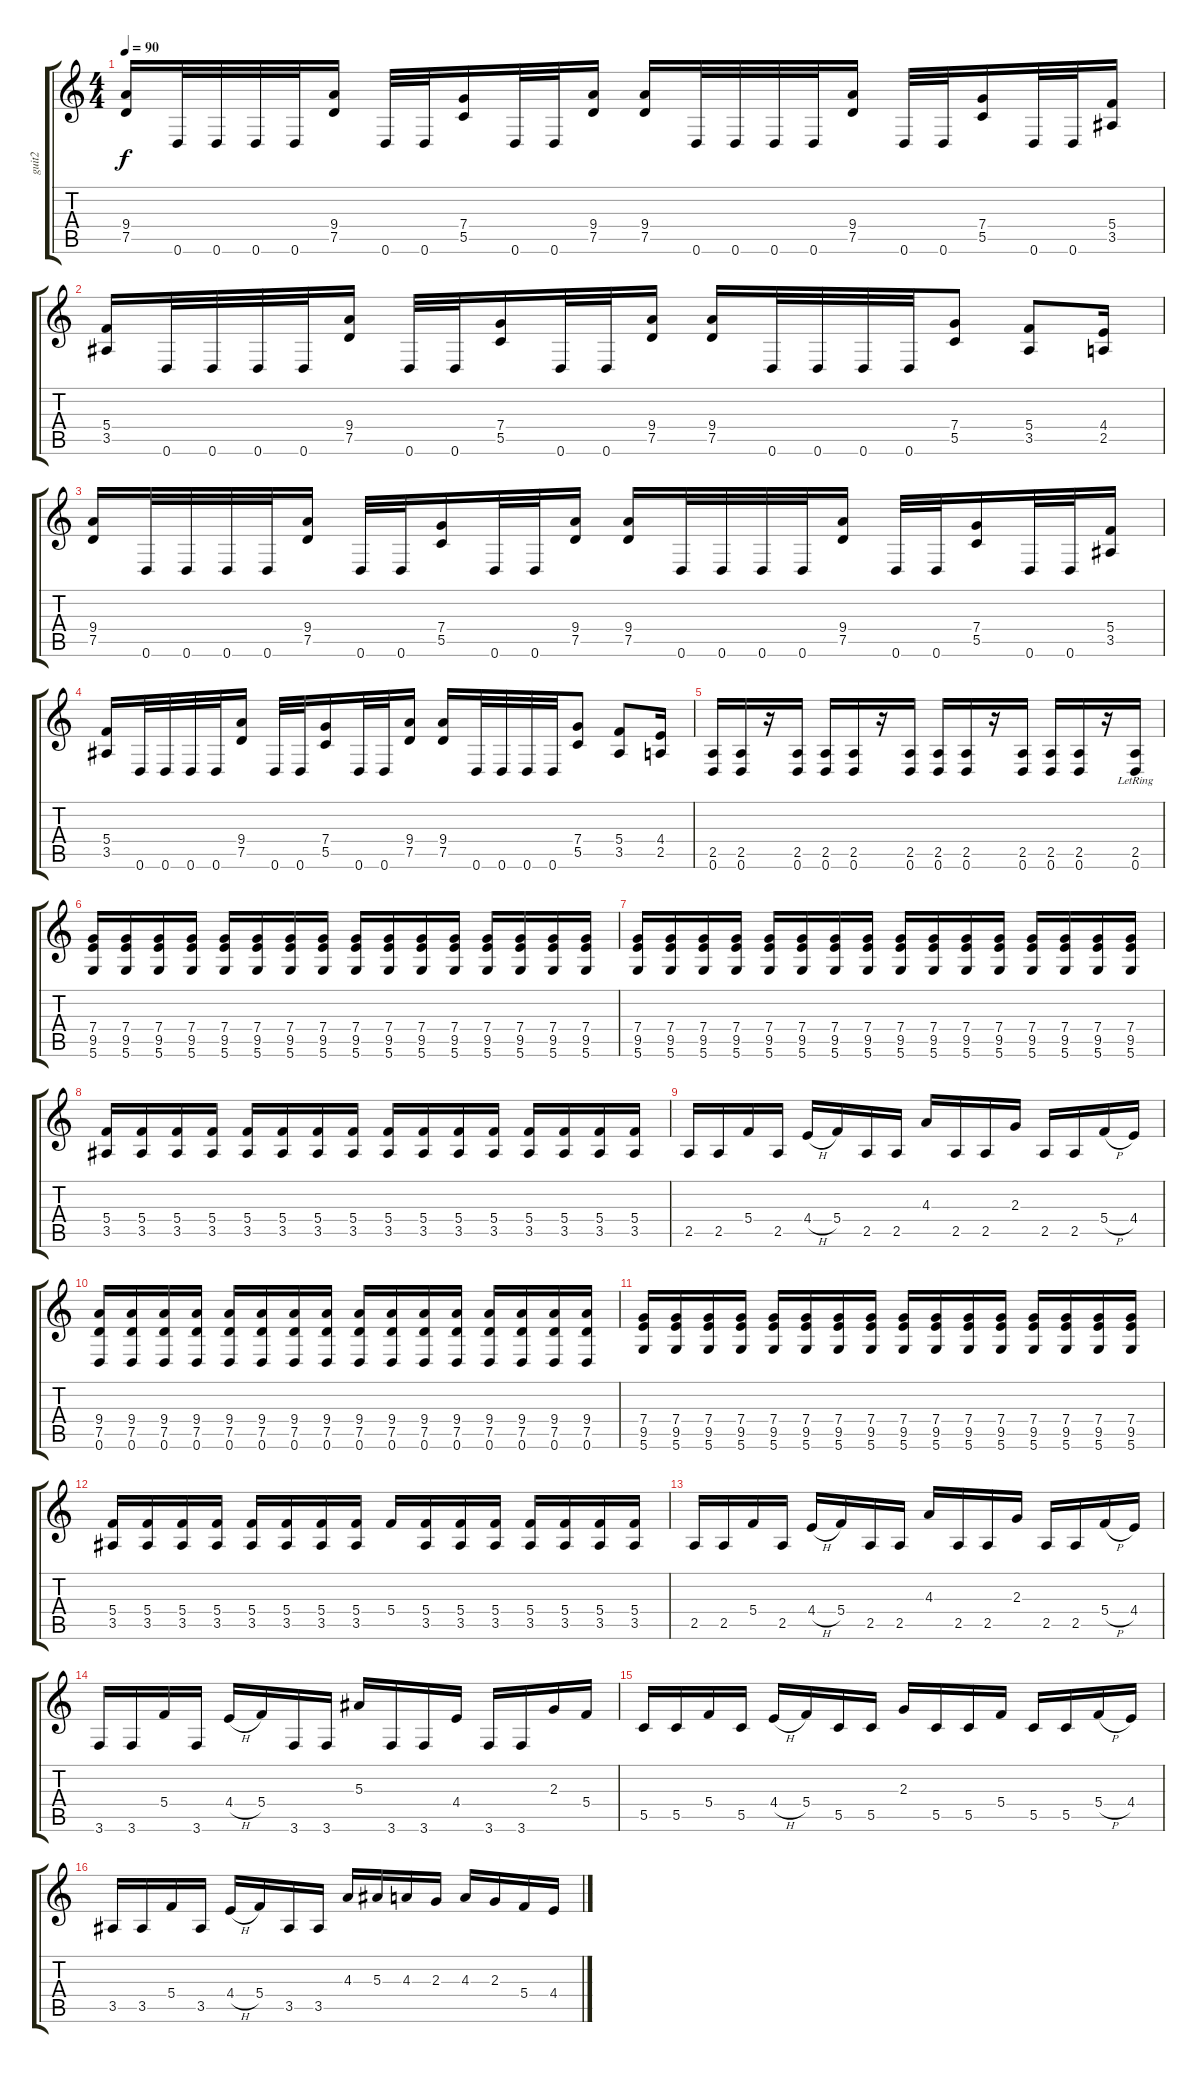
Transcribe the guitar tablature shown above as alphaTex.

\track ("guit2" "guit2") {instrument distortionguitar}
\staff {score tabs}
\tuning (D4 A3 F3 C3 G2 D2) {hide}
\ts (4 4)
\tempo 90
\clef g2
\ks c
(9.4 7.5).16{dy f} 0.6.32 0.6.32 0.6.32 0.6.32 (9.4 7.5).16 0.6.32 0.6.32 (7.4 5.5).16 0.6.32 0.6.32 (9.4 7.5).16 (9.4 7.5).16 0.6.32 0.6.32 0.6.32 0.6.32 (9.4 7.5).16 0.6.32 0.6.32 (7.4 5.5).16 0.6.32 0.6.32 (5.4 3.5).16 |
(5.4 3.5).16 0.6.32 0.6.32 0.6.32 0.6.32 (9.4 7.5).16 0.6.32 0.6.32 (7.4 5.5).16 0.6.32 0.6.32 (9.4 7.5).16 (9.4 7.5).16 0.6.32 0.6.32 0.6.32 0.6.32 (7.4 5.5).8 (5.4 3.5).8 (4.4 2.5).16 |
(9.4 7.5).16 0.6.32 0.6.32 0.6.32 0.6.32 (9.4 7.5).16 0.6.32 0.6.32 (7.4 5.5).16 0.6.32 0.6.32 (9.4 7.5).16 (9.4 7.5).16 0.6.32 0.6.32 0.6.32 0.6.32 (9.4 7.5).16 0.6.32 0.6.32 (7.4 5.5).16 0.6.32 0.6.32 (5.4 3.5).16 |
(5.4 3.5).16 0.6.32 0.6.32 0.6.32 0.6.32 (9.4 7.5).16 0.6.32 0.6.32 (7.4 5.5).16 0.6.32 0.6.32 (9.4 7.5).16 (9.4 7.5).16 0.6.32 0.6.32 0.6.32 0.6.32 (7.4 5.5).8 (5.4 3.5).8 (4.4 2.5).16 |
(2.5 0.6).16 (2.5 0.6).16 r.16 (2.5 0.6).16 (2.5 0.6).16 (2.5 0.6).16 r.16 (2.5 0.6).16 (2.5 0.6).16 (2.5 0.6).16 r.16 (2.5 0.6).16 (2.5 0.6).16 (2.5 0.6).16 r.16 (2.5{lr} 0.6{lr}).16 |
(7.4 9.5 5.6).16 (7.4 9.5 5.6).16 (7.4 9.5 5.6).16 (7.4 9.5 5.6).16 (7.4 9.5 5.6).16 (7.4 9.5 5.6).16 (7.4 9.5 5.6).16 (7.4 9.5 5.6).16 (7.4 9.5 5.6).16 (7.4 9.5 5.6).16 (7.4 9.5 5.6).16 (7.4 9.5 5.6).16 (7.4 9.5 5.6).16 (7.4 9.5 5.6).16 (7.4 9.5 5.6).16 (7.4 9.5 5.6).16 |
(7.4 9.5 5.6).16 (7.4 9.5 5.6).16 (7.4 9.5 5.6).16 (7.4 9.5 5.6).16 (7.4 9.5 5.6).16 (7.4 9.5 5.6).16 (7.4 9.5 5.6).16 (7.4 9.5 5.6).16 (7.4 9.5 5.6).16 (7.4 9.5 5.6).16 (7.4 9.5 5.6).16 (7.4 9.5 5.6).16 (7.4 9.5 5.6).16 (7.4 9.5 5.6).16 (7.4 9.5 5.6).16 (7.4 9.5 5.6).16 |
(5.4 3.5).16 (5.4 3.5).16 (5.4 3.5).16 (5.4 3.5).16 (5.4 3.5).16 (5.4 3.5).16 (5.4 3.5).16 (5.4 3.5).16 (5.4 3.5).16 (5.4 3.5).16 (5.4 3.5).16 (5.4 3.5).16 (5.4 3.5).16 (5.4 3.5).16 (5.4 3.5).16 (5.4 3.5).16 |
2.5.16 2.5.16 5.4.16 2.5.16 4.4{h}.16 5.4.16 2.5.16 2.5.16 4.3.16 2.5.16 2.5.16 2.3.16 2.5.16 2.5.16 5.4{h}.16 4.4.16 |
(9.4 7.5 0.6).16 (9.4 7.5 0.6).16 (9.4 7.5 0.6).16 (9.4 7.5 0.6).16 (9.4 7.5 0.6).16 (9.4 7.5 0.6).16 (9.4 7.5 0.6).16 (9.4 7.5 0.6).16 (9.4 7.5 0.6).16 (9.4 7.5 0.6).16 (9.4 7.5 0.6).16 (9.4 7.5 0.6).16 (9.4 7.5 0.6).16 (9.4 7.5 0.6).16 (9.4 7.5 0.6).16 (9.4 7.5 0.6).16 |
(7.4 9.5 5.6).16 (7.4 9.5 5.6).16 (7.4 9.5 5.6).16 (7.4 9.5 5.6).16 (7.4 9.5 5.6).16 (7.4 9.5 5.6).16 (7.4 9.5 5.6).16 (7.4 9.5 5.6).16 (7.4 9.5 5.6).16 (7.4 9.5 5.6).16 (7.4 9.5 5.6).16 (7.4 9.5 5.6).16 (7.4 9.5 5.6).16 (7.4 9.5 5.6).16 (7.4 9.5 5.6).16 (7.4 9.5 5.6).16 |
(5.4 3.5).16 (5.4 3.5).16 (5.4 3.5).16 (5.4 3.5).16 (5.4 3.5).16 (5.4 3.5).16 (5.4 3.5).16 (5.4 3.5).16 5.4.16 (5.4 3.5).16 (5.4 3.5).16 (5.4 3.5).16 (5.4 3.5).16 (5.4 3.5).16 (5.4 3.5).16 (5.4 3.5).16 |
2.5.16 2.5.16 5.4.16 2.5.16 4.4{h}.16 5.4.16 2.5.16 2.5.16 4.3.16 2.5.16 2.5.16 2.3.16 2.5.16 2.5.16 5.4{h}.16 4.4.16 |
3.6.16 3.6.16 5.4.16 3.6.16 4.4{h}.16 5.4.16 3.6.16 3.6.16 5.3.16 3.6.16 3.6.16 4.4.16 3.6.16 3.6.16 2.3.16 5.4.16 |
5.5.16 5.5.16 5.4.16 5.5.16 4.4{h}.16 5.4.16 5.5.16 5.5.16 2.3.16 5.5.16 5.5.16 5.4.16 5.5.16 5.5.16 5.4{h}.16 4.4.16 |
3.5.16 3.5.16 5.4.16 3.5.16 4.4{h}.16 5.4.16 3.5.16 3.5.16 4.3.16 5.3.16 4.3.16 2.3.16 4.3.16 2.3.16 5.4.16 4.4.16
